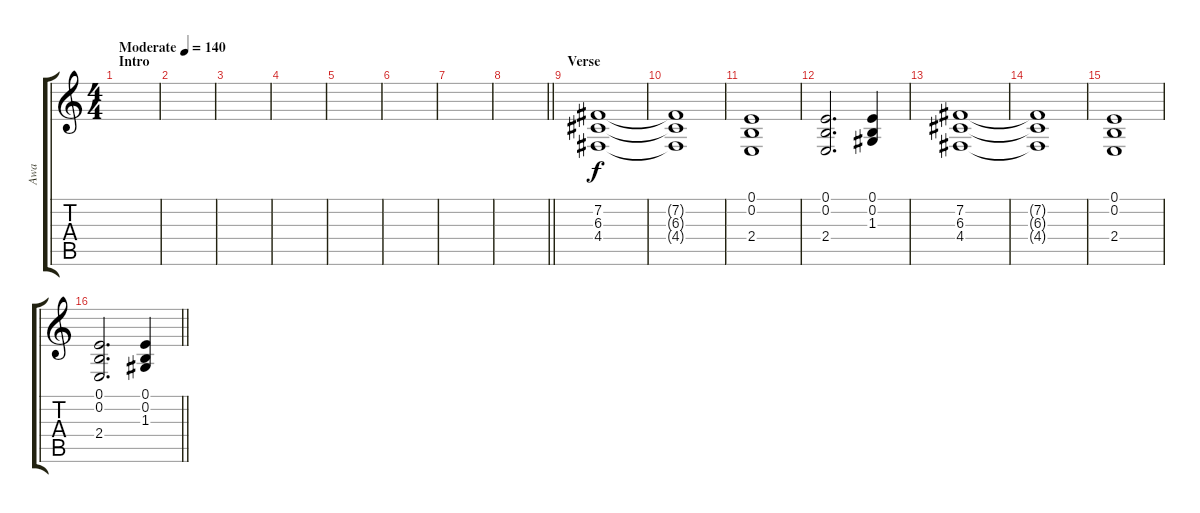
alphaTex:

\track ("Awa" "Awa") {instrument stringensemble1}
\staff {score tabs}
\tuning (E4 B3 G3 D3 A2 E2) {hide}
\ts (4 4)
\section ("" "Intro")
\tempo (140 "Moderate")
\clef g2
\ks c
|
|
|
|
|
|
|
\barLineRight lightlight
|
\section ("" "Verse")
(7.2 6.3 4.4).1 |
(7.2{t} 6.3{t} 4.4{t}).1 |
(0.1 0.2 2.4).1 |
(0.1 0.2 2.4).2{d} (0.1 0.2 1.3).4 |
(7.2 6.3 4.4).1 |
(7.2{t} 6.3{t} 4.4{t}).1 |
(0.1 0.2 2.4).1 |
\barLineRight lightlight
(0.1 0.2 2.4).2{d} (0.1 0.2 1.3).4
